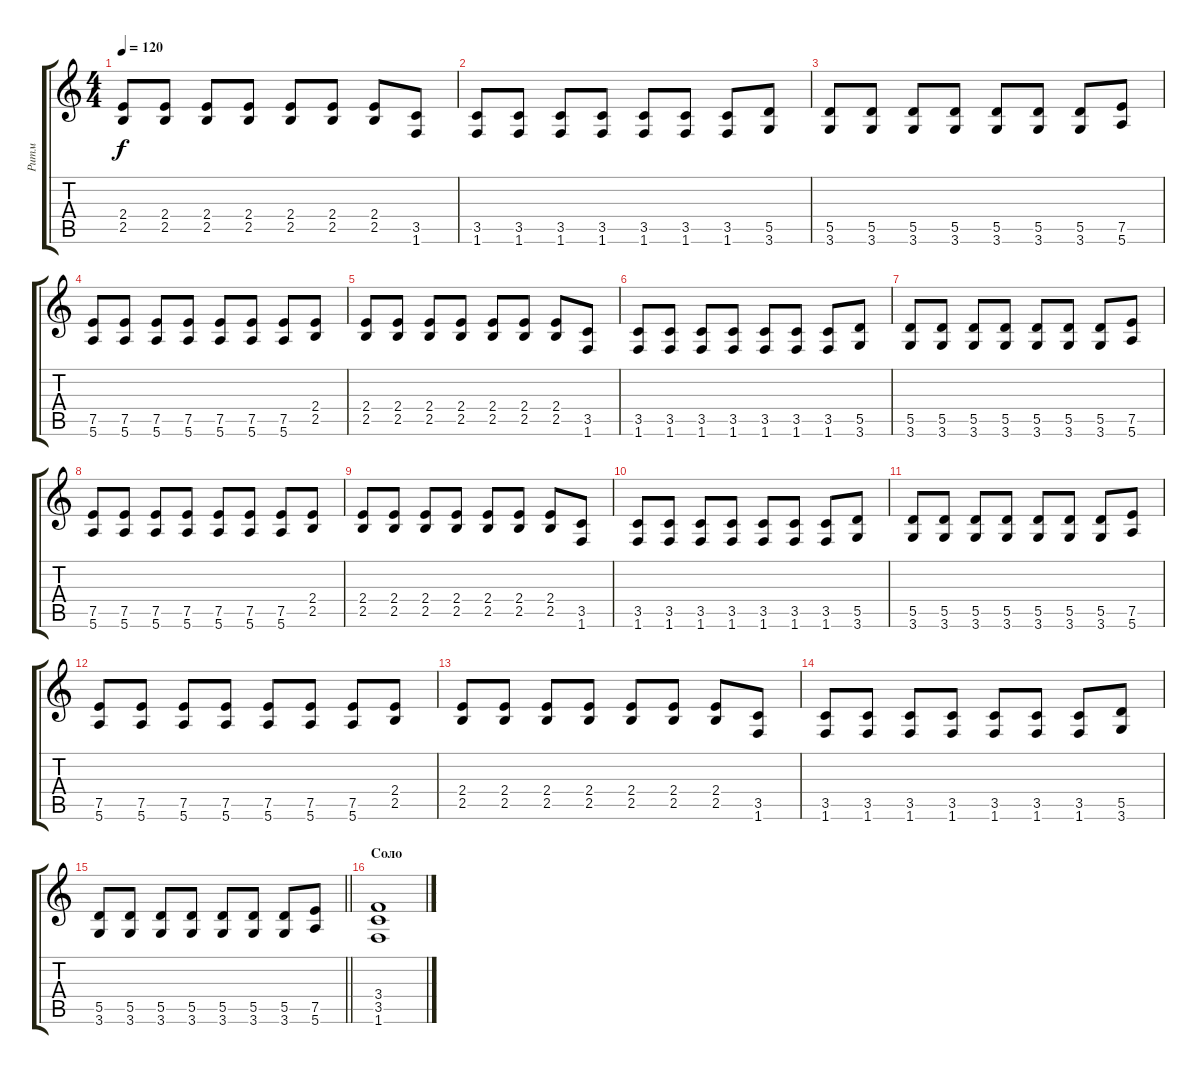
\track ("Ритм" "Ритм") {instrument overdrivenguitar}
\staff {score tabs}
\tuning (E4 B3 G3 D3 A2 E2) {hide}
\ts (4 4)
\tempo 120
\clef g2
\ks c
(2.4 2.5).8{dy f} (2.4 2.5).8 (2.4 2.5).8 (2.4 2.5).8 (2.4 2.5).8 (2.4 2.5).8 (2.4 2.5).8 (3.5 1.6).8 |
(3.5 1.6).8 (3.5 1.6).8 (3.5 1.6).8 (3.5 1.6).8 (3.5 1.6).8 (3.5 1.6).8 (3.5 1.6).8 (5.5 3.6).8 |
(5.5 3.6).8 (5.5 3.6).8 (5.5 3.6).8 (5.5 3.6).8 (5.5 3.6).8 (5.5 3.6).8 (5.5 3.6).8 (7.5 5.6).8 |
(7.5 5.6).8 (7.5 5.6).8 (7.5 5.6).8 (7.5 5.6).8 (7.5 5.6).8 (7.5 5.6).8 (7.5 5.6).8 (2.4 2.5).8 |
(2.4 2.5).8 (2.4 2.5).8 (2.4 2.5).8 (2.4 2.5).8 (2.4 2.5).8 (2.4 2.5).8 (2.4 2.5).8 (3.5 1.6).8 |
(3.5 1.6).8 (3.5 1.6).8 (3.5 1.6).8 (3.5 1.6).8 (3.5 1.6).8 (3.5 1.6).8 (3.5 1.6).8 (5.5 3.6).8 |
(5.5 3.6).8 (5.5 3.6).8 (5.5 3.6).8 (5.5 3.6).8 (5.5 3.6).8 (5.5 3.6).8 (5.5 3.6).8 (7.5 5.6).8 |
(7.5 5.6).8 (7.5 5.6).8 (7.5 5.6).8 (7.5 5.6).8 (7.5 5.6).8 (7.5 5.6).8 (7.5 5.6).8 (2.4 2.5).8 |
(2.4 2.5).8 (2.4 2.5).8 (2.4 2.5).8 (2.4 2.5).8 (2.4 2.5).8 (2.4 2.5).8 (2.4 2.5).8 (3.5 1.6).8 |
(3.5 1.6).8 (3.5 1.6).8 (3.5 1.6).8 (3.5 1.6).8 (3.5 1.6).8 (3.5 1.6).8 (3.5 1.6).8 (5.5 3.6).8 |
(5.5 3.6).8 (5.5 3.6).8 (5.5 3.6).8 (5.5 3.6).8 (5.5 3.6).8 (5.5 3.6).8 (5.5 3.6).8 (7.5 5.6).8 |
(7.5 5.6).8 (7.5 5.6).8 (7.5 5.6).8 (7.5 5.6).8 (7.5 5.6).8 (7.5 5.6).8 (7.5 5.6).8 (2.4 2.5).8 |
(2.4 2.5).8 (2.4 2.5).8 (2.4 2.5).8 (2.4 2.5).8 (2.4 2.5).8 (2.4 2.5).8 (2.4 2.5).8 (3.5 1.6).8 |
(3.5 1.6).8 (3.5 1.6).8 (3.5 1.6).8 (3.5 1.6).8 (3.5 1.6).8 (3.5 1.6).8 (3.5 1.6).8 (5.5 3.6).8 |
\barLineRight lightlight
(5.5 3.6).8 (5.5 3.6).8 (5.5 3.6).8 (5.5 3.6).8 (5.5 3.6).8 (5.5 3.6).8 (5.5 3.6).8 (7.5 5.6).8 |
\section ("" "Соло")
(3.4 3.5 1.6).1
